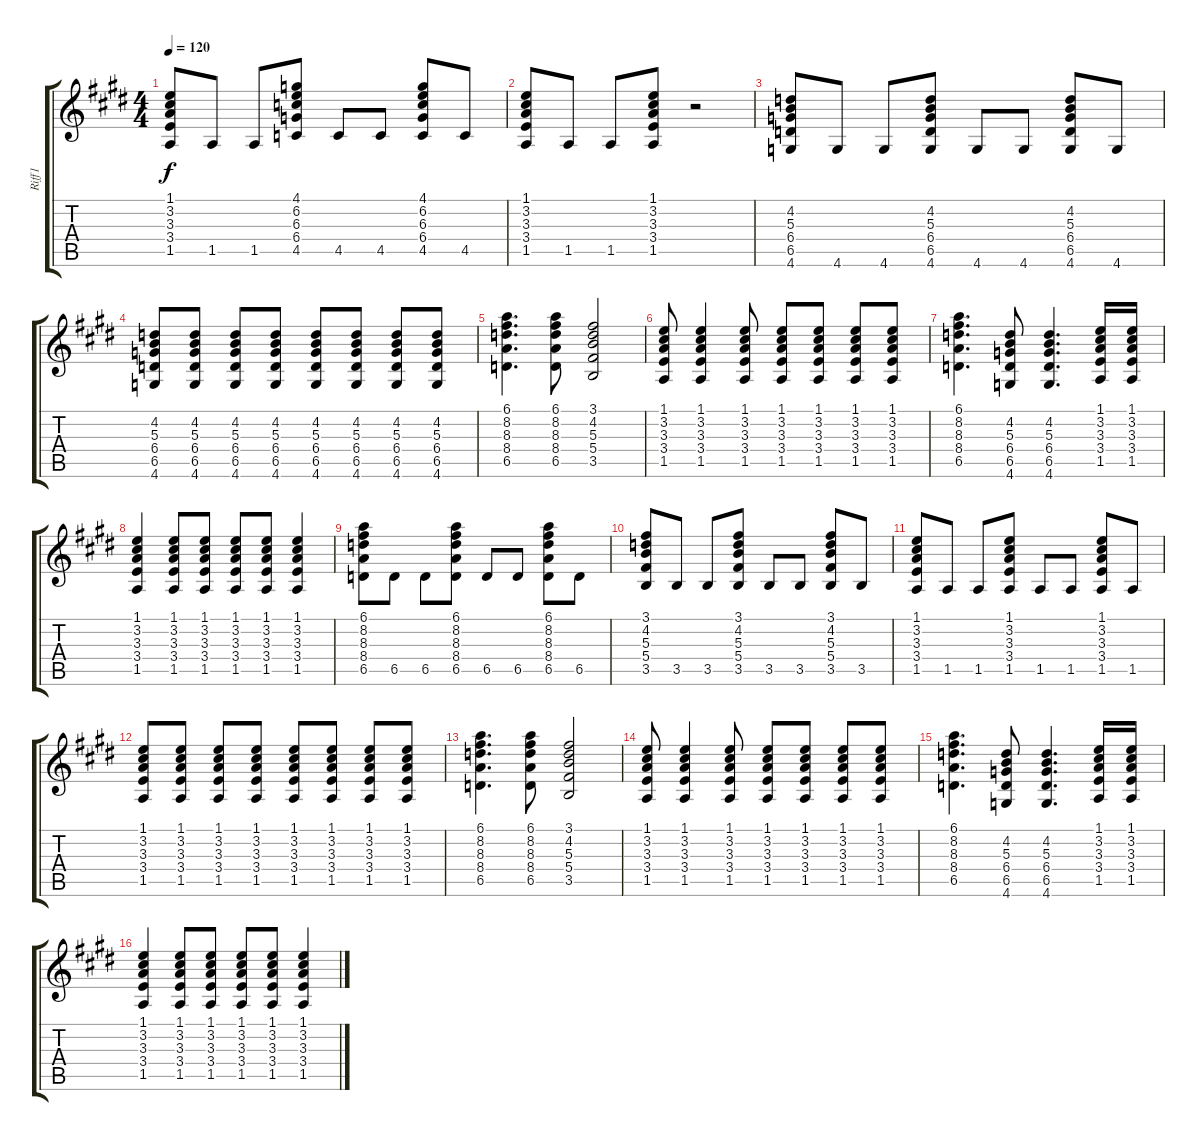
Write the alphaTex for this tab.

\track ("Riff1" "Riff1") {instrument distortionguitar}
\staff {score tabs}
\tuning (Eb4 Bb3 Gb3 Db3 Ab2 Eb2) {hide}
\ts (4 4)
\tempo 120
\clef g2
\ks e
(1.1 3.2 3.3 3.4 1.5).8{dy f} 1.5.8 1.5.8 (4.1 6.2 6.3 6.4 4.5).8 4.5.8 4.5.8 (4.1 6.2 6.3 6.4 4.5).8 4.5.8 |
(1.1 3.2 3.3 3.4 1.5).8 1.5.8 1.5.8 (1.1 3.2 3.3 3.4 1.5).8 r.2 |
(4.2 5.3 6.4 6.5 4.6).8 4.6.8 4.6.8 (4.2 5.3 6.4 6.5 4.6).8 4.6.8 4.6.8 (4.2 5.3 6.4 6.5 4.6).8 4.6.8 |
(4.2 5.3 6.4 6.5 4.6).8 (4.2 5.3 6.4 6.5 4.6).8 (4.2 5.3 6.4 6.5 4.6).8 (4.2 5.3 6.4 6.5 4.6).8 (4.2 5.3 6.4 6.5 4.6).8 (4.2 5.3 6.4 6.5 4.6).8 (4.2 5.3 6.4 6.5 4.6).8 (4.2 5.3 6.4 6.5 4.6).8 |
(6.1 8.2 8.3 8.4 6.5).4{d} (6.1 8.2 8.3 8.4 6.5).8 (3.1 4.2 5.3 5.4 3.5).2 |
(1.1 3.2 3.3 3.4 1.5).8 (1.1 3.2 3.3 3.4 1.5).4 (1.1 3.2 3.3 3.4 1.5).8 (1.1 3.2 3.3 3.4 1.5).8 (1.1 3.2 3.3 3.4 1.5).8 (1.1 3.2 3.3 3.4 1.5).8 (1.1 3.2 3.3 3.4 1.5).8 |
(6.1 8.2 8.3 8.4 6.5).4{d} (4.2 5.3 6.4 6.5 4.6).8 (4.2 5.3 6.4 6.5 4.6).4{d} (1.1 3.2 3.3 3.4 1.5).16 (1.1 3.2 3.3 3.4 1.5).16 |
(1.1 3.2 3.3 3.4 1.5).4 (1.1 3.2 3.3 3.4 1.5).8 (1.1 3.2 3.3 3.4 1.5).8 (1.1 3.2 3.3 3.4 1.5).8 (1.1 3.2 3.3 3.4 1.5).8 (1.1 3.2 3.3 3.4 1.5).4 |
(6.1 8.2 8.3 8.4 6.5).8 6.5.8 6.5.8 (6.1 8.2 8.3 8.4 6.5).8 6.5.8 6.5.8 (6.1 8.2 8.3 8.4 6.5).8 6.5.8 |
(3.1 4.2 5.3 5.4 3.5).8 3.5.8 3.5.8 (3.1 4.2 5.3 5.4 3.5).8 3.5.8 3.5.8 (3.1 4.2 5.3 5.4 3.5).8 3.5.8 |
(1.1 3.2 3.3 3.4 1.5).8 1.5.8 1.5.8 (1.1 3.2 3.3 3.4 1.5).8 1.5.8 1.5.8 (1.1 3.2 3.3 3.4 1.5).8 1.5.8 |
(1.1 3.2 3.3 3.4 1.5).8 (1.1 3.2 3.3 3.4 1.5).8 (1.1 3.2 3.3 3.4 1.5).8 (1.1 3.2 3.3 3.4 1.5).8 (1.1 3.2 3.3 3.4 1.5).8 (1.1 3.2 3.3 3.4 1.5).8 (1.1 3.2 3.3 3.4 1.5).8 (1.1 3.2 3.3 3.4 1.5).8 |
(6.1 8.2 8.3 8.4 6.5).4{d} (6.1 8.2 8.3 8.4 6.5).8 (3.1 4.2 5.3 5.4 3.5).2 |
(1.1 3.2 3.3 3.4 1.5).8 (1.1 3.2 3.3 3.4 1.5).4 (1.1 3.2 3.3 3.4 1.5).8 (1.1 3.2 3.3 3.4 1.5).8 (1.1 3.2 3.3 3.4 1.5).8 (1.1 3.2 3.3 3.4 1.5).8 (1.1 3.2 3.3 3.4 1.5).8 |
(6.1 8.2 8.3 8.4 6.5).4{d} (4.2 5.3 6.4 6.5 4.6).8 (4.2 5.3 6.4 6.5 4.6).4{d} (1.1 3.2 3.3 3.4 1.5).16 (1.1 3.2 3.3 3.4 1.5).16 |
(1.1 3.2 3.3 3.4 1.5).4 (1.1 3.2 3.3 3.4 1.5).8 (1.1 3.2 3.3 3.4 1.5).8 (1.1 3.2 3.3 3.4 1.5).8 (1.1 3.2 3.3 3.4 1.5).8 (1.1 3.2 3.3 3.4 1.5).4
